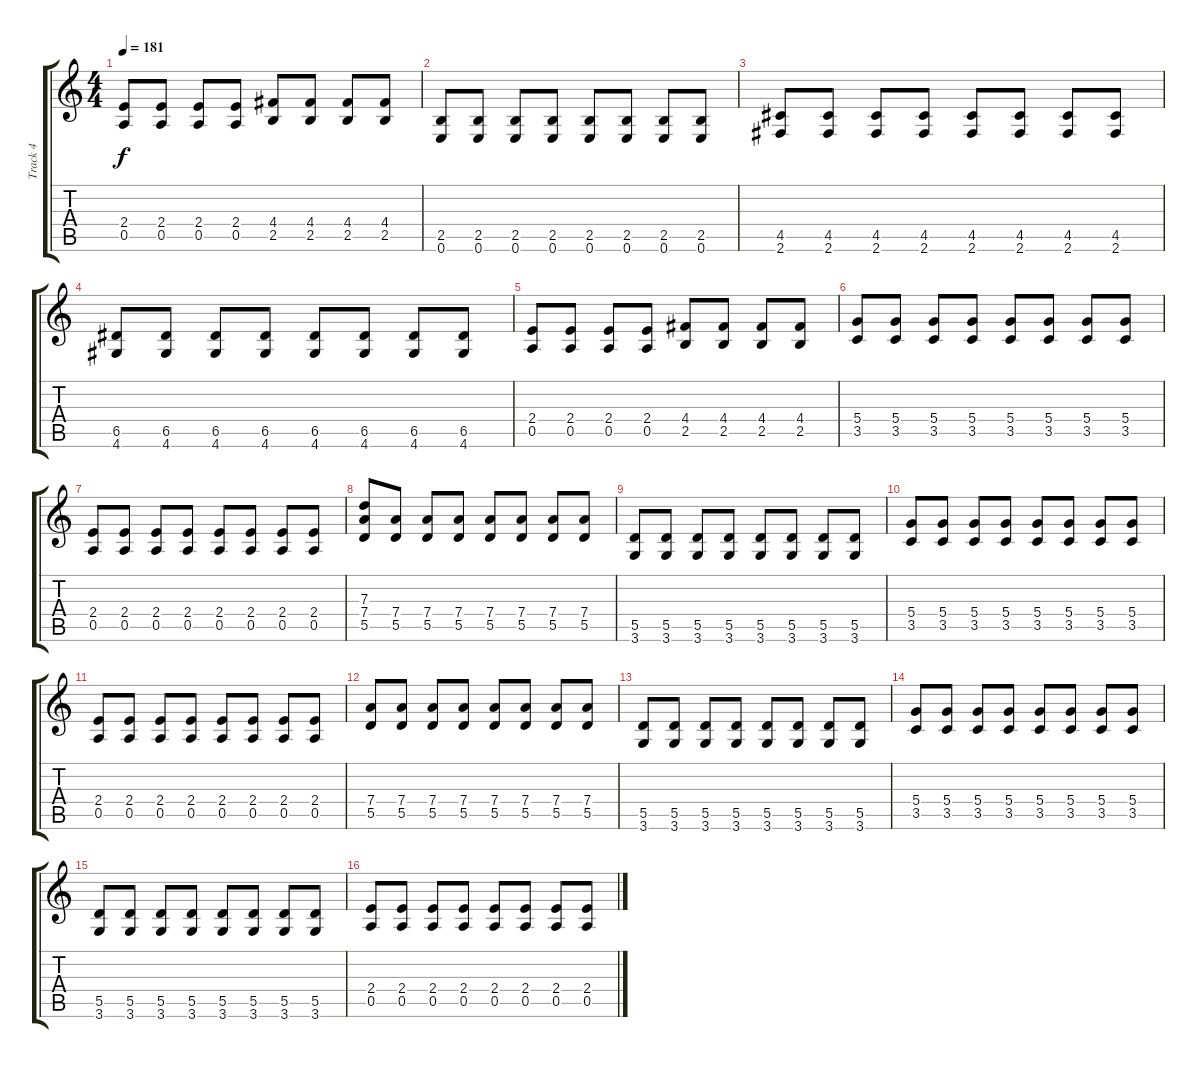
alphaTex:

\track ("Track 4" "Track 4") {instrument overdrivenguitar}
\staff {score tabs}
\tuning (E4 B3 G3 D3 A2 E2) {hide}
\ts (4 4)
\tempo 181
\clef g2
\ks c
(2.4 0.5).8{dy f} (2.4 0.5).8 (2.4 0.5).8 (2.4 0.5).8 (4.4 2.5).8 (4.4 2.5).8 (4.4 2.5).8 (4.4 2.5).8 |
(2.5 0.6).8 (2.5 0.6).8 (2.5 0.6).8 (2.5 0.6).8 (2.5 0.6).8 (2.5 0.6).8 (2.5 0.6).8 (2.5 0.6).8 |
(4.5 2.6).8 (4.5 2.6).8 (4.5 2.6).8 (4.5 2.6).8 (4.5 2.6).8 (4.5 2.6).8 (4.5 2.6).8 (4.5 2.6).8 |
(6.5 4.6).8 (6.5 4.6).8 (6.5 4.6).8 (6.5 4.6).8 (6.5 4.6).8 (6.5 4.6).8 (6.5 4.6).8 (6.5 4.6).8 |
(2.4 0.5).8 (2.4 0.5).8 (2.4 0.5).8 (2.4 0.5).8 (4.4 2.5).8 (4.4 2.5).8 (4.4 2.5).8 (4.4 2.5).8 |
(5.4 3.5).8 (5.4 3.5).8 (5.4 3.5).8 (5.4 3.5).8 (5.4 3.5).8 (5.4 3.5).8 (5.4 3.5).8 (5.4 3.5).8 |
(2.4 0.5).8 (2.4 0.5).8 (2.4 0.5).8 (2.4 0.5).8 (2.4 0.5).8 (2.4 0.5).8 (2.4 0.5).8 (2.4 0.5).8 |
(7.3 7.4 5.5).8 (7.4 5.5).8 (7.4 5.5).8 (7.4 5.5).8 (7.4 5.5).8 (7.4 5.5).8 (7.4 5.5).8 (7.4 5.5).8 |
(5.5 3.6).8 (5.5 3.6).8 (5.5 3.6).8 (5.5 3.6).8 (5.5 3.6).8 (5.5 3.6).8 (5.5 3.6).8 (5.5 3.6).8 |
(5.4 3.5).8 (5.4 3.5).8 (5.4 3.5).8 (5.4 3.5).8 (5.4 3.5).8 (5.4 3.5).8 (5.4 3.5).8 (5.4 3.5).8 |
(2.4 0.5).8 (2.4 0.5).8 (2.4 0.5).8 (2.4 0.5).8 (2.4 0.5).8 (2.4 0.5).8 (2.4 0.5).8 (2.4 0.5).8 |
(7.4 5.5).8 (7.4 5.5).8 (7.4 5.5).8 (7.4 5.5).8 (7.4 5.5).8 (7.4 5.5).8 (7.4 5.5).8 (7.4 5.5).8 |
(5.5 3.6).8 (5.5 3.6).8 (5.5 3.6).8 (5.5 3.6).8 (5.5 3.6).8 (5.5 3.6).8 (5.5 3.6).8 (5.5 3.6).8 |
(5.4 3.5).8 (5.4 3.5).8 (5.4 3.5).8 (5.4 3.5).8 (5.4 3.5).8 (5.4 3.5).8 (5.4 3.5).8 (5.4 3.5).8 |
(5.5 3.6).8 (5.5 3.6).8 (5.5 3.6).8 (5.5 3.6).8 (5.5 3.6).8 (5.5 3.6).8 (5.5 3.6).8 (5.5 3.6).8 |
(2.4 0.5).8 (2.4 0.5).8 (2.4 0.5).8 (2.4 0.5).8 (2.4 0.5).8 (2.4 0.5).8 (2.4 0.5).8 (2.4 0.5).8
